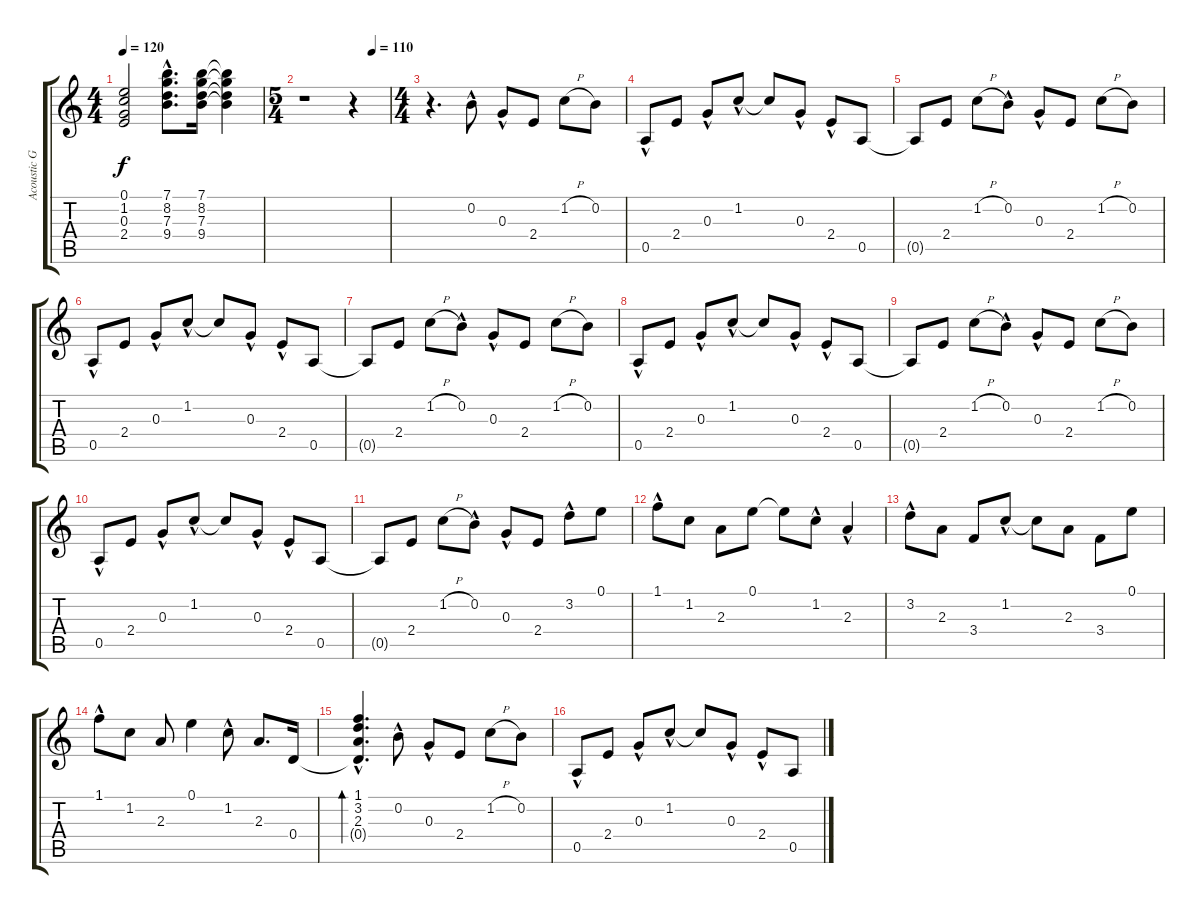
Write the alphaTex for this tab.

\track ("Acoustic Guitar" "Acoustic G") {instrument acousticguitarnylon}
\staff {score tabs}
\tuning (E4 B3 G3 D3 A2 E2) {hide}
\ts (4 4)
\tempo 120
\clef g2
\ks c
(0.1 1.2 0.3 2.4).2{dy f} (7.1{hac} 8.2{hac} 7.3{hac} 9.4{hac}).8{d} (7.1 8.2 7.3 9.4).16 (7.1{t} 8.2{t} 7.3{t} 9.4{t}).4 |
\ts (5 4)
\tempo (110 0.8)
r.1 r.4 |
\ts (4 4)
r.4{d} 0.2{hac}.8 0.3{hac}.8 2.4.8 1.2{h}.8 0.2.8 |
0.5{hac}.8 2.4.8 0.3{hac}.8 1.2{hac}.8 1.2{t}.8 0.3{hac}.8 2.4{hac}.8 0.5.8 |
0.5{t}.8 2.4.8 1.2{h}.8 0.2{hac}.8 0.3{hac}.8 2.4.8 1.2{h}.8 0.2.8 |
0.5{hac}.8 2.4.8 0.3{hac}.8 1.2{hac}.8 1.2{t}.8 0.3{hac}.8 2.4{hac}.8 0.5.8 |
0.5{t}.8 2.4.8 1.2{h}.8 0.2{hac}.8 0.3{hac}.8 2.4.8 1.2{h}.8 0.2.8 |
0.5{hac}.8 2.4.8 0.3{hac}.8 1.2{hac}.8 1.2{t}.8 0.3{hac}.8 2.4{hac}.8 0.5.8 |
0.5{t}.8 2.4.8 1.2{h}.8 0.2{hac}.8 0.3{hac}.8 2.4.8 1.2{h}.8 0.2.8 |
0.5{hac}.8 2.4.8 0.3{hac}.8 1.2{hac}.8 1.2{t}.8 0.3{hac}.8 2.4{hac}.8 0.5.8 |
0.5{t}.8 2.4.8 1.2{h}.8 0.2{hac}.8 0.3{hac}.8 2.4.8 3.2{hac}.8 0.1.8 |
1.1{hac}.8 1.2.8 2.3.8 0.1.8 0.1{t}.8 1.2{hac}.8 2.3{hac}.4 |
3.2{hac}.8 2.3.8 3.4.8 1.2{hac}.8 1.2{t}.8 2.3.8 3.4.8 0.1.8 |
1.1{hac}.8 1.2.8 2.3.8 0.1.4 1.2{hac}.8 2.3.8{d} 0.4.16 |
(1.1{hac} 3.2{hac} 2.3{hac} 0.4{hac t}).4{d bd 480} 0.2{hac}.8 0.3{hac}.8 2.4.8 1.2{h}.8 0.2.8 |
0.5{hac}.8 2.4.8 0.3{hac}.8 1.2{hac}.8 1.2{t}.8 0.3{hac}.8 2.4{hac}.8 0.5.8
